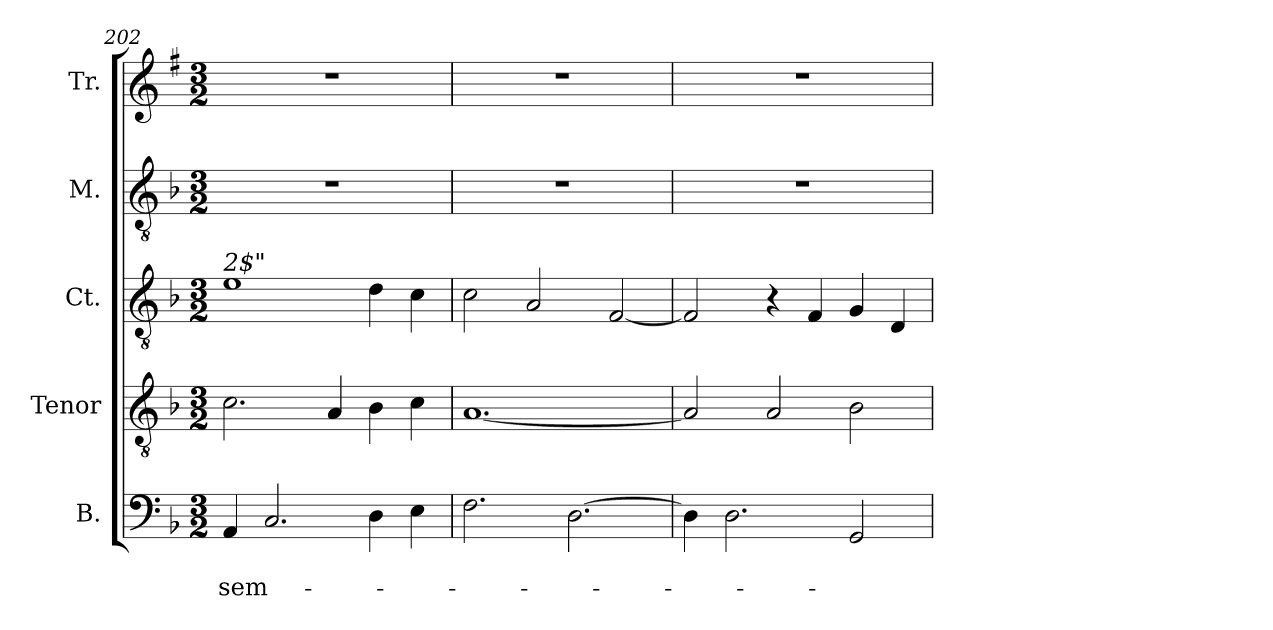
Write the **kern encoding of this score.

**kern	**text	**text	**kern	**kern	**kern	**kern
*part5	*part5	*part5	*part4	*part3	*part2	*part1
*staff5	*staff5	*staff5	*staff4	*staff3	*staff2	*staff1
*I"B.	*	*	*I"Tenor	*I"Ct.	*I"M.	*I"Tr.
*I'B.	*	*	*I'T.	*I'Ct.	*I'M.	*I'Tr.
!!LO:LB:g=z
*clefF4	*	*	*clefGv2	*clefGv2	*clefGv2	*clefG2
*	*	*	*	*	*	*ITrd1c2
*k[b-]	*	*	*k[b-]	*k[b-]	*k[b-]	*k[b-]
*F:	*	*	*F:	*F:	*F:	*F:
*M3/2	*	*	*M3/2	*M3/2	*M3/2	*M3/2
=202	=202	=202	=202	=202	=202	=202
!	!	!	!	!LO:TX:a:i:t=2$"	!	!
!	!	!LO:LY:b	!	!	!	!
4AA/	.	sem-	2.c\	1e	1.r	1.r
2.C/	.	.	.	.	.	.
.	.	.	4A/	.	.	.
4D\	.	.	4B-\	4d\	.	.
4E\	.	.	4c\	4c\	.	.
=203	=203	=203	=203	=203	=203	=203
2.F\	.	.	[<1.A	2c\	1.r	1.r
.	.	.	.	2A/	.	.
[>2.D\	.	.	.	.	.	.
.	.	.	.	[<2F/	.	.
=204	=204	=204	=204	=204	=204	=204
4D\]	.	.	2A/]	2F/]	1.r	1.r
2.D\	.	.	.	.	.	.
.	.	.	2A/	4r	.	.
.	.	.	.	4F/	.	.
2GG/	.	.	2B-\	4G/	.	.
.	.	.	.	4D/	.	.
=	=	=	=	=	=	=
*-	*-	*-	*-	*-	*-	*-
